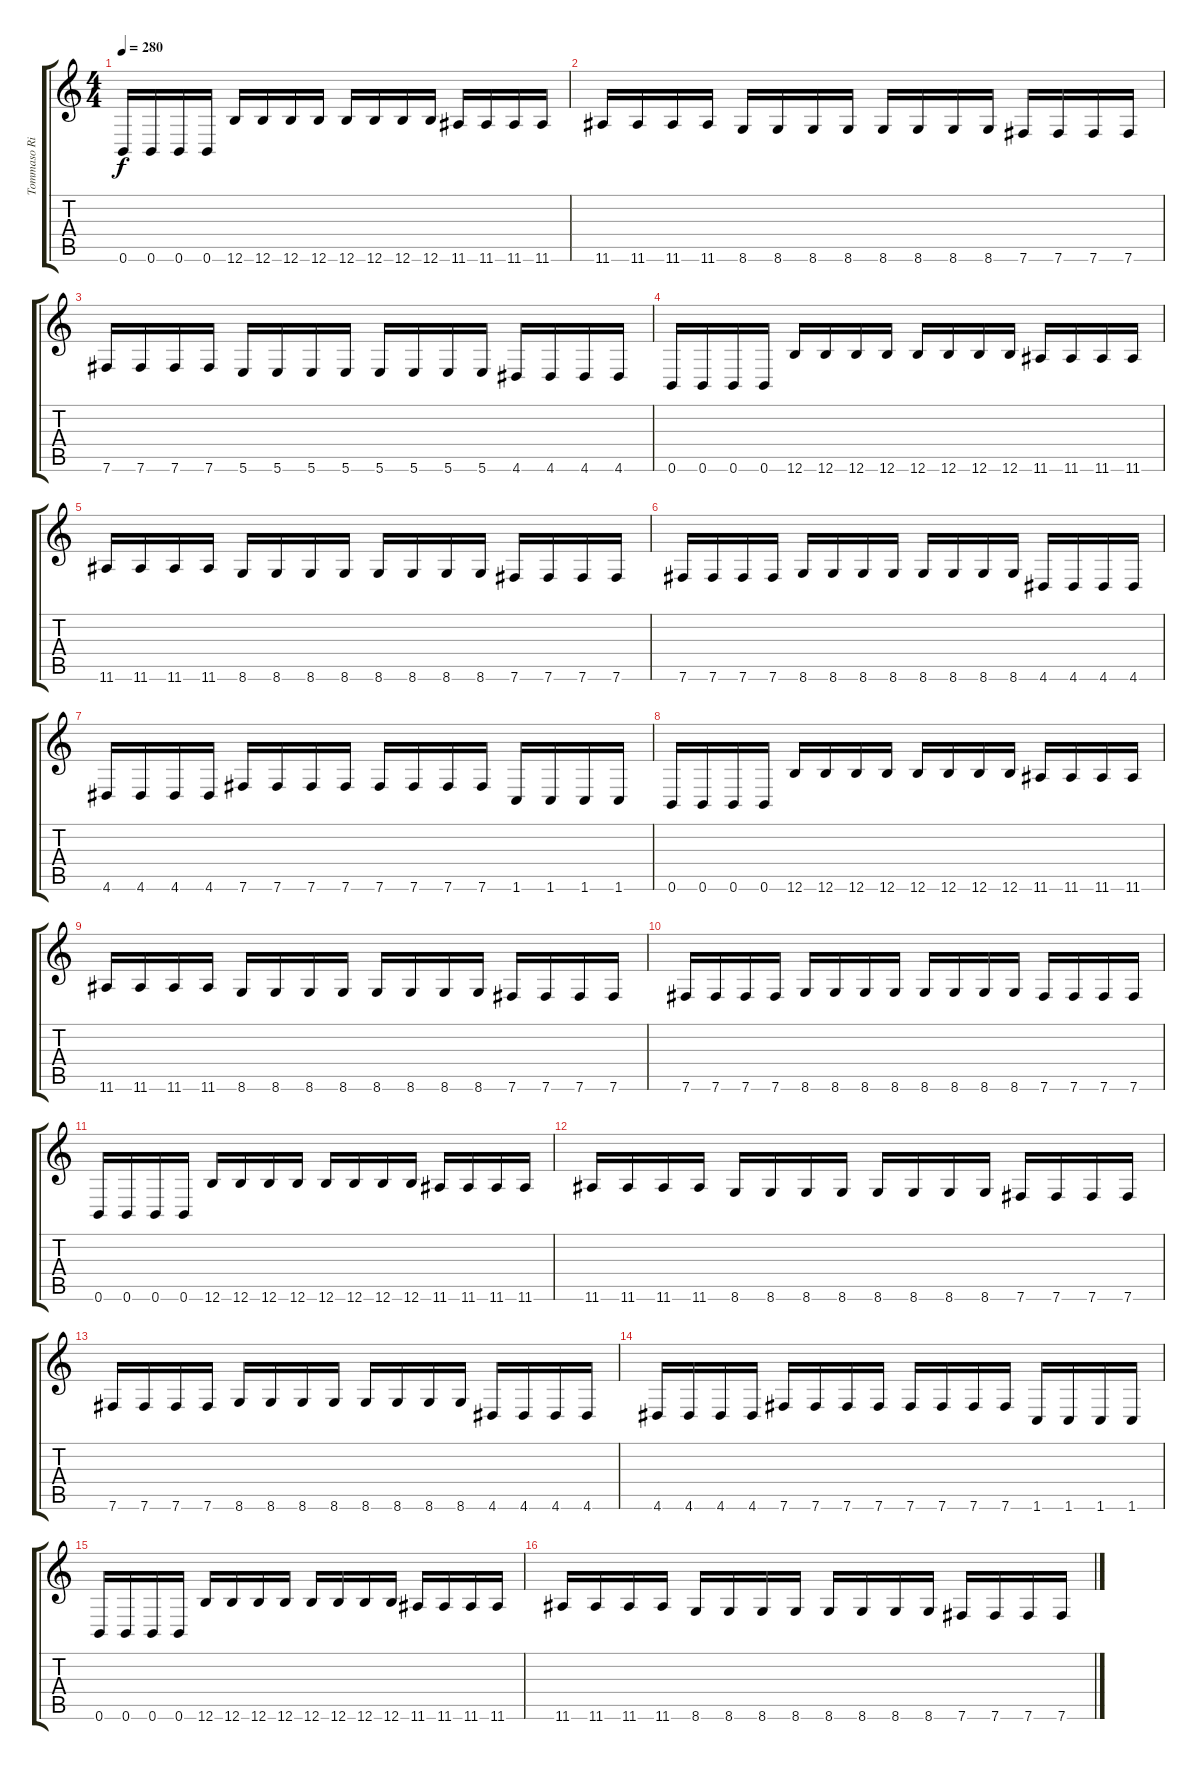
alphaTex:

\track ("Tommaso Riccardi" "Tommaso Ri") {instrument overdrivenguitar}
\staff {score tabs}
\tuning (B3 Gb3 D3 A2 E2 B1) {hide}
\ts (4 4)
\tempo 280
\clef g2
\ks c
0.6.16{dy f} 0.6.16 0.6.16 0.6.16 12.6.16 12.6.16 12.6.16 12.6.16 12.6.16 12.6.16 12.6.16 12.6.16 11.6.16 11.6.16 11.6.16 11.6.16 |
11.6.16 11.6.16 11.6.16 11.6.16 8.6.16 8.6.16 8.6.16 8.6.16 8.6.16 8.6.16 8.6.16 8.6.16 7.6.16 7.6.16 7.6.16 7.6.16 |
7.6.16 7.6.16 7.6.16 7.6.16 5.6.16 5.6.16 5.6.16 5.6.16 5.6.16 5.6.16 5.6.16 5.6.16 4.6.16 4.6.16 4.6.16 4.6.16 |
0.6.16 0.6.16 0.6.16 0.6.16 12.6.16 12.6.16 12.6.16 12.6.16 12.6.16 12.6.16 12.6.16 12.6.16 11.6.16 11.6.16 11.6.16 11.6.16 |
11.6.16 11.6.16 11.6.16 11.6.16 8.6.16 8.6.16 8.6.16 8.6.16 8.6.16 8.6.16 8.6.16 8.6.16 7.6.16 7.6.16 7.6.16 7.6.16 |
7.6.16 7.6.16 7.6.16 7.6.16 8.6.16 8.6.16 8.6.16 8.6.16 8.6.16 8.6.16 8.6.16 8.6.16 4.6.16 4.6.16 4.6.16 4.6.16 |
4.6.16 4.6.16 4.6.16 4.6.16 7.6.16 7.6.16 7.6.16 7.6.16 7.6.16 7.6.16 7.6.16 7.6.16 1.6.16 1.6.16 1.6.16 1.6.16 |
0.6.16 0.6.16 0.6.16 0.6.16 12.6.16 12.6.16 12.6.16 12.6.16 12.6.16 12.6.16 12.6.16 12.6.16 11.6.16 11.6.16 11.6.16 11.6.16 |
11.6.16 11.6.16 11.6.16 11.6.16 8.6.16 8.6.16 8.6.16 8.6.16 8.6.16 8.6.16 8.6.16 8.6.16 7.6.16 7.6.16 7.6.16 7.6.16 |
7.6.16 7.6.16 7.6.16 7.6.16 8.6.16 8.6.16 8.6.16 8.6.16 8.6.16 8.6.16 8.6.16 8.6.16 7.6.16 7.6.16 7.6.16 7.6.16 |
0.6.16 0.6.16 0.6.16 0.6.16 12.6.16 12.6.16 12.6.16 12.6.16 12.6.16 12.6.16 12.6.16 12.6.16 11.6.16 11.6.16 11.6.16 11.6.16 |
11.6.16 11.6.16 11.6.16 11.6.16 8.6.16 8.6.16 8.6.16 8.6.16 8.6.16 8.6.16 8.6.16 8.6.16 7.6.16 7.6.16 7.6.16 7.6.16 |
7.6.16 7.6.16 7.6.16 7.6.16 8.6.16 8.6.16 8.6.16 8.6.16 8.6.16 8.6.16 8.6.16 8.6.16 4.6.16 4.6.16 4.6.16 4.6.16 |
4.6.16 4.6.16 4.6.16 4.6.16 7.6.16 7.6.16 7.6.16 7.6.16 7.6.16 7.6.16 7.6.16 7.6.16 1.6.16 1.6.16 1.6.16 1.6.16 |
0.6.16 0.6.16 0.6.16 0.6.16 12.6.16 12.6.16 12.6.16 12.6.16 12.6.16 12.6.16 12.6.16 12.6.16 11.6.16 11.6.16 11.6.16 11.6.16 |
11.6.16 11.6.16 11.6.16 11.6.16 8.6.16 8.6.16 8.6.16 8.6.16 8.6.16 8.6.16 8.6.16 8.6.16 7.6.16 7.6.16 7.6.16 7.6.16
